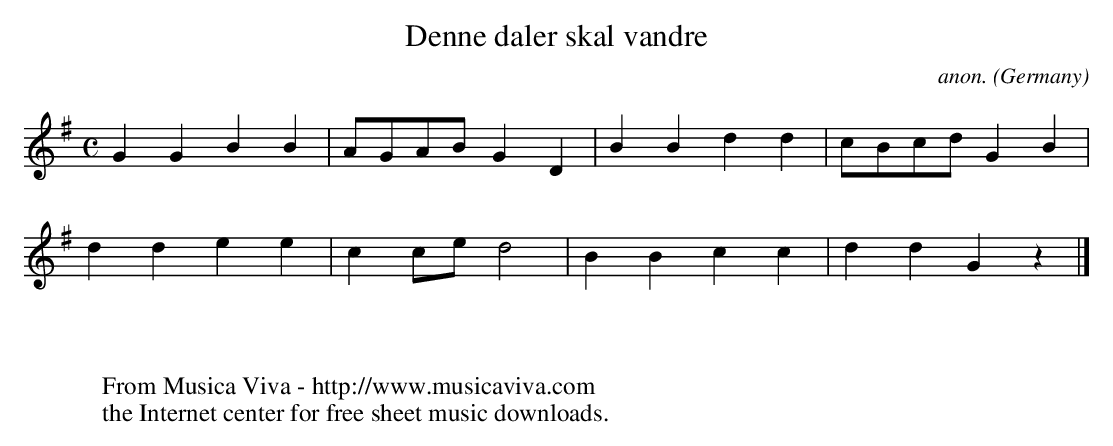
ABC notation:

X:1
T:Denne daler skal vandre
C:anon.
O:Germany
M:C
L:1/4
K:G
GGBB|A/G/A/B/GD|BBdd|c/B/c/d/GB|
ddee|cc/e/d2|BBcc|ddG z|]
W:
W:
W:  From Musica Viva - http://www.musicaviva.com
W:  the Internet center for free sheet music downloads.
